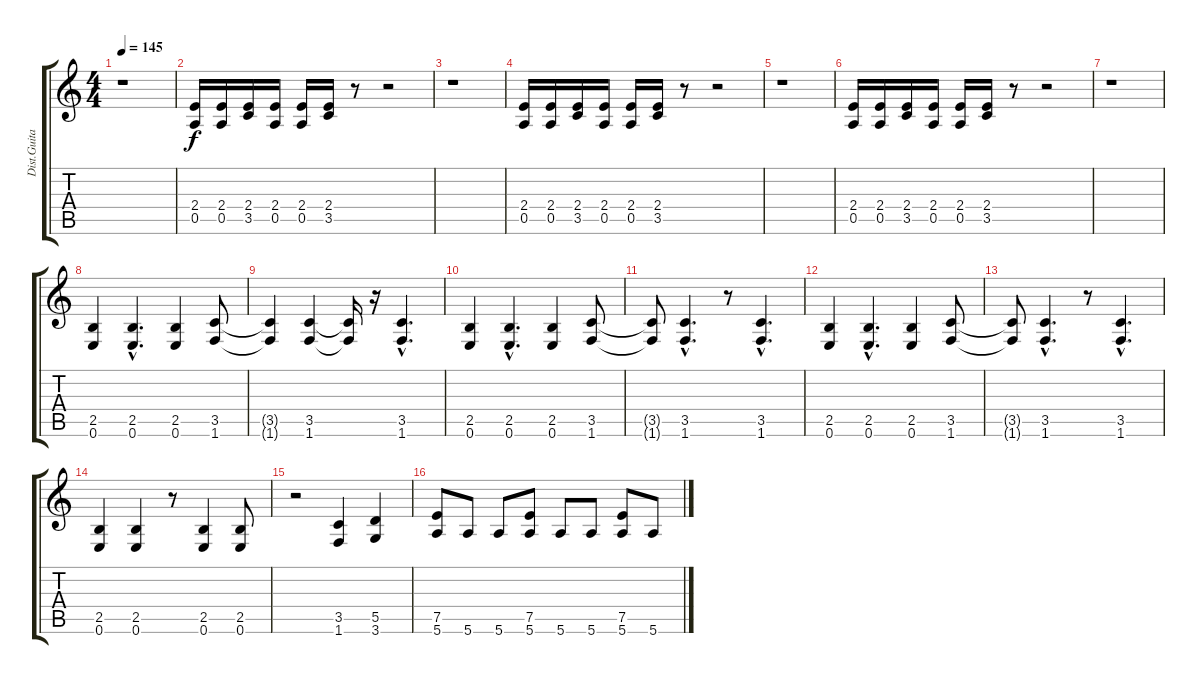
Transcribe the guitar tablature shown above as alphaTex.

\track ("Dist.Guitar" "Dist.Guita") {instrument distortionguitar}
\staff {score tabs}
\tuning (E4 B3 G3 D3 A2 E2) {hide}
\ts (4 4)
\tempo 145
\clef g2
\ks c
r.1{dy f} |
(2.4 0.5).16 (2.4 0.5).16 (2.4 3.5).16 (2.4 0.5).16 (2.4 0.5).16 (2.4 3.5).16 r.8 r.2 |
r.1 |
(2.4 0.5).16 (2.4 0.5).16 (2.4 3.5).16 (2.4 0.5).16 (2.4 0.5).16 (2.4 3.5).16 r.8 r.2 |
r.1 |
(2.4 0.5).16 (2.4 0.5).16 (2.4 3.5).16 (2.4 0.5).16 (2.4 0.5).16 (2.4 3.5).16 r.8 r.2 |
r.1 |
(2.5 0.6).4 (2.5{hac} 0.6{hac}).4{d} (2.5 0.6).4 (3.5 1.6).8 |
(3.5{t} 1.6{t}).4 (3.5 1.6).4 (3.5{t} 1.6{t}).16 r.16 (3.5{hac} 1.6{hac}).4{d} |
(2.5 0.6).4 (2.5{hac} 0.6{hac}).4{d} (2.5 0.6).4 (3.5 1.6).8 |
(3.5{t} 1.6{t}).8 (3.5{hac} 1.6{hac}).4{d} r.8 (3.5{hac} 1.6{hac}).4{d} |
(2.5 0.6).4 (2.5{hac} 0.6{hac}).4{d} (2.5 0.6).4 (3.5 1.6).8 |
(3.5{t} 1.6{t}).8 (3.5{hac} 1.6{hac}).4{d} r.8 (3.5{hac} 1.6{hac}).4{d} |
(2.5 0.6).4 (2.5 0.6).4 r.8 (2.5 0.6).4 (2.5 0.6).8 |
r.2 (3.5 1.6).4 (5.5 3.6).4 |
(7.5 5.6).8 5.6.8 5.6.8 (7.5 5.6).8 5.6.8 5.6.8 (7.5 5.6).8 5.6.8
